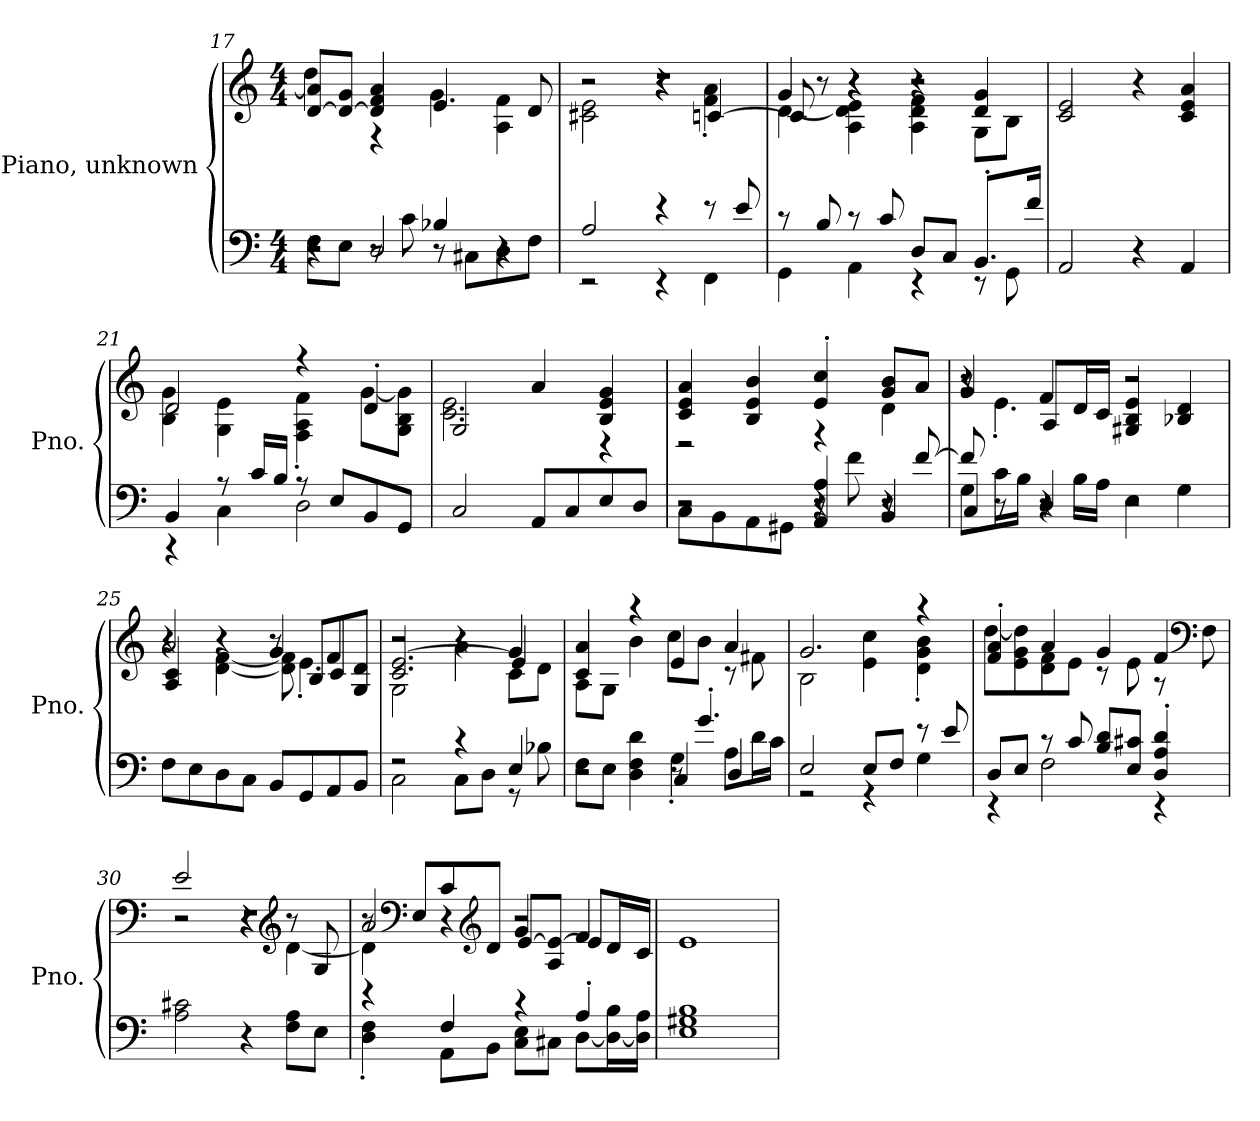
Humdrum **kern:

**kern	**kern
*part1	*part1
*staff2	*staff1
*I"Piano, unknown	*
*I'Pno.	*
*clefF4	*clefG2
*k[]	*k[]
*M4/4	*M4/4
=17	=17
*^	*^
*	*^	*	*
2r	8F\L	4r	[8d/ 8a/]L	4dd\
.	8E\J	.	8d/_ 8g/J	.
.	8r	2D/	4d/] 4f/ 4a/	4r
.	8c\	.	.	.
4B-X/	8r	.	4.e/	4g\
.	8C#X\L	.	.	.
4r	8D\	4r	.	4A\ 4f\
.	8F\J	.	8d/	.
*	*v	*v	*	*
=18	=18	=18	=18
*	*	*	*^
2A/	2r	1r	2c#X\ 2e\	2r
4r	4r	.	4r	4r
8r	4FF\	.	4f\' 4a\'	[4cn/
8e/	.	.	.	.
!!LO:LB:g=z	!!	!!
=19	=19	=19	=19	=19
8r	4GG\	4g/	[4d\	8c/]
8B/	.	.	.	8r
8r	4AA\	4r	4A\ 4d\] 4e\	4r
8c/	.	.	.	.
8D/L	4r	4r	4A\ 4d\ 4f\	2r
8C/J	.	.	.	.
8.BB'/L	8r	4d/ 4g/	8G\L	.
.	8GG\	.	8B\J	.
16f/Jk	.	.	.	.
*v	*v	*	*	*
*	*v	*v	*v
=20	=20
2AA/	2c/ 2e/
4r	4r
4AA/	4c/ 4e/ 4a/
=21	=21
*^	*^
4BB/	4r	2d/	4B\ 4g\
8r	4C\	.	4G\ 4e\
16c/LL	.	.	.
16B/JJ	.	.	.
8r	2D\	4r	4F\' 4A\' 4f\'
8E/L	.	.	.
8BB/	.	4d'/	[8g\L
8GG/J	.	.	8G\ 8B\ 8g\]J
*v	*v	*	*
=22	=22	=22
2C/	2G/	2.c\ 2.e\
8AA/L	4a/	.
8C/	.	.
8E/	4B/ 4e/ 4g/	4r
8D/J	.	.
=23	=23	=23
*^	*	*
*	*^	*	*
2r	8C\L	2r	4c/ 4e/ 4a/	2r
.	8BB\	.	.	.
.	8AA\	.	4B/ 4e/ 4b/	.
.	8GG#X\J	.	.	.
4r	8r	4AA/ 4A/	4e/' 4cc/'	4r
.	8f\	.	.	.
8r	4r	4BB/	8g/ 8b/L	4d\
[8f/	.	.	8a/J	.
!!LO:LB:g=z
=24	=24	=24	=24	=24
*	*	*	*	*^
8f/]	8G\L	4C/	4g/	8r	4r
8r	16c\L	.	.	4.e'\	.
.	16B\JJ	.	.	.	.
4r	8r	4D/	4f/	.	8A/L
.	16B\LL	.	.	.	16d/L
.	16A\JJ	.	.	.	16c/JJ
2r	4E\	2r	2r	2r	4G#X/ 4B/ 4e/
.	4G\	.	.	.	4B-X/ 4d/
*v	*v	*v	*	*	*
=25	=25	=25	=25
8F\L	2a/	4r	4A/ 4c/
8E\	.	.	.
8D\	.	[4d\ [4f\	4r
8C\J	.	.	.
8BB/L	4g/	8d\] 8f\]	8r
8GG/	.	4.e'\	8B/L
8AA/	4f/	.	8c/
8BB/J	.	.	8G/ 8d/J
=26	=26	=26	=26
*^	*	*	*
2r	2C\	2r	2G\	2.c/ [2.e/
4r	8C\L	4r	4a\	.
.	8D\J	.	.	.
4E/	8r	4g/	8c\L	4e/]
.	8B-X\	.	8d\J	.
*	*	*	*v	*v
=27	=27	=27	=27
*	*^	*	*
2r	8F\L	2r	4c/ 4a/	8A\L
.	8E\J	.	.	8G\J
.	4D\ 4F\ 4d\	.	4r	4b\
8r	4G'\	4C/	4e/	8cc\L
4.g'/	.	.	.	8b\J
.	8A\L	4D/	4a/	8r
.	16d\L	.	.	8f#X\
.	16c\JJ	.	.	.
*	*v	*v	*	*
!!LO:PB:g=z	!!
=28	=28	=28	=28
2E/	2r	2.g/	2B\
8E/L	4r	.	4e\ 4cc\
8F/J	.	.	.
8r	4G\	4r	4d\' 4g\' 4b\'
8e/	.	.	.
=29	=29	=29	=29
8D/L	4r	4f/' 4a/'	[8dd\L
8E/J	.	.	8e\ 8g\ 8dd\]
8r	2F\	4a/	8d\ 8f\
8c/	.	.	8e\J
8B/ 8d/L	.	4g/	8r
8E/ 8c#X/J	.	.	8e\
4D/' 4A/' 4d/'	4r	4f/	8r
*	*	*clefF4	*
.	.	.	8F\
*v	*v	*	*
=30	=30	=30
*	*	*^
2A\ 2c#X\	1r	2r	2e/
4r	.	4r	4r
*	*clefG2	*	*
8F\ 8A\L	.	[4d\	8r
8E\J	.	.	8G/
=31	=31	=31	=31
*^	*	*	*
4r	4D\' 4F\'	2a/	4d\]	8r
*	*	*clefF4	*	*
.	.	.	.	8E/L
4F/	8AA\L	.	4r	8c/
*	*	*clefG2	*	*
.	8BB\J	.	.	8d/J
4r	8C\ 8E\L	4g/	2r	[8e/L
.	8C#X\J	.	.	8A/ 8e/_J
4A'/	[8D\L	4f/	.	8e/L]
.	16D\_ 16B\L	.	.	16d/L
.	16D\] 16A\JJ	.	.	16c/JJ
*v	*v	*	*	*
*	*v	*v	*v
!!LO:LB:g=z
=32	=32
1E 1G#X 1B	1e
=	=
*-	*-
